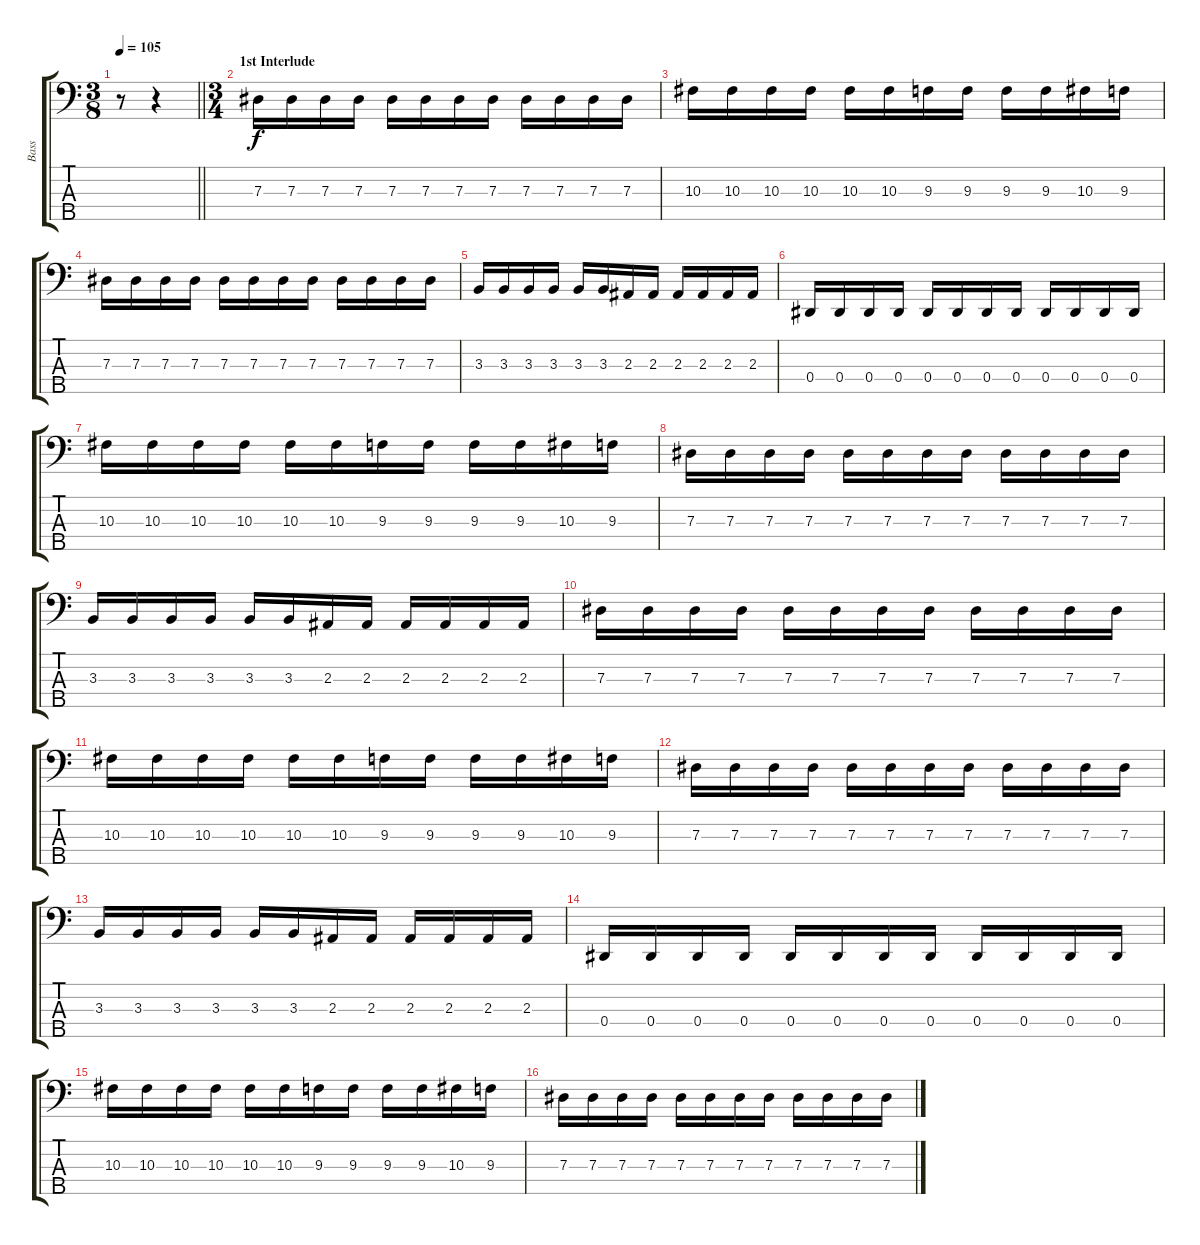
\track ("Bass" "Bass") {instrument electricbassfinger}
\staff {score tabs}
\tuning (Gb2 Db2 Ab1 Eb1 Bb0) {hide}
\ts (3 8)
\tempo 105
\clef f4
\barLineRight lightlight
\ks c
r.8{dy f} r.4 |
\ts (3 4)
\section ("" "1st Interlude")
7.3.16 7.3.16 7.3.16 7.3.16 7.3.16 7.3.16 7.3.16 7.3.16 7.3.16 7.3.16 7.3.16 7.3.16 |
10.3.16 10.3.16 10.3.16 10.3.16 10.3.16 10.3.16 9.3.16 9.3.16 9.3.16 9.3.16 10.3.16 9.3.16 |
7.3.16 7.3.16 7.3.16 7.3.16 7.3.16 7.3.16 7.3.16 7.3.16 7.3.16 7.3.16 7.3.16 7.3.16 |
3.3.16 3.3.16 3.3.16 3.3.16 3.3.16 3.3.16 2.3.16 2.3.16 2.3.16 2.3.16 2.3.16 2.3.16 |
0.4.16 0.4.16 0.4.16 0.4.16 0.4.16 0.4.16 0.4.16 0.4.16 0.4.16 0.4.16 0.4.16 0.4.16 |
10.3.16 10.3.16 10.3.16 10.3.16 10.3.16 10.3.16 9.3.16 9.3.16 9.3.16 9.3.16 10.3.16 9.3.16 |
7.3.16 7.3.16 7.3.16 7.3.16 7.3.16 7.3.16 7.3.16 7.3.16 7.3.16 7.3.16 7.3.16 7.3.16 |
3.3.16 3.3.16 3.3.16 3.3.16 3.3.16 3.3.16 2.3.16 2.3.16 2.3.16 2.3.16 2.3.16 2.3.16 |
7.3.16 7.3.16 7.3.16 7.3.16 7.3.16 7.3.16 7.3.16 7.3.16 7.3.16 7.3.16 7.3.16 7.3.16 |
10.3.16 10.3.16 10.3.16 10.3.16 10.3.16 10.3.16 9.3.16 9.3.16 9.3.16 9.3.16 10.3.16 9.3.16 |
7.3.16 7.3.16 7.3.16 7.3.16 7.3.16 7.3.16 7.3.16 7.3.16 7.3.16 7.3.16 7.3.16 7.3.16 |
3.3.16 3.3.16 3.3.16 3.3.16 3.3.16 3.3.16 2.3.16 2.3.16 2.3.16 2.3.16 2.3.16 2.3.16 |
0.4.16 0.4.16 0.4.16 0.4.16 0.4.16 0.4.16 0.4.16 0.4.16 0.4.16 0.4.16 0.4.16 0.4.16 |
10.3.16 10.3.16 10.3.16 10.3.16 10.3.16 10.3.16 9.3.16 9.3.16 9.3.16 9.3.16 10.3.16 9.3.16 |
7.3.16 7.3.16 7.3.16 7.3.16 7.3.16 7.3.16 7.3.16 7.3.16 7.3.16 7.3.16 7.3.16 7.3.16
